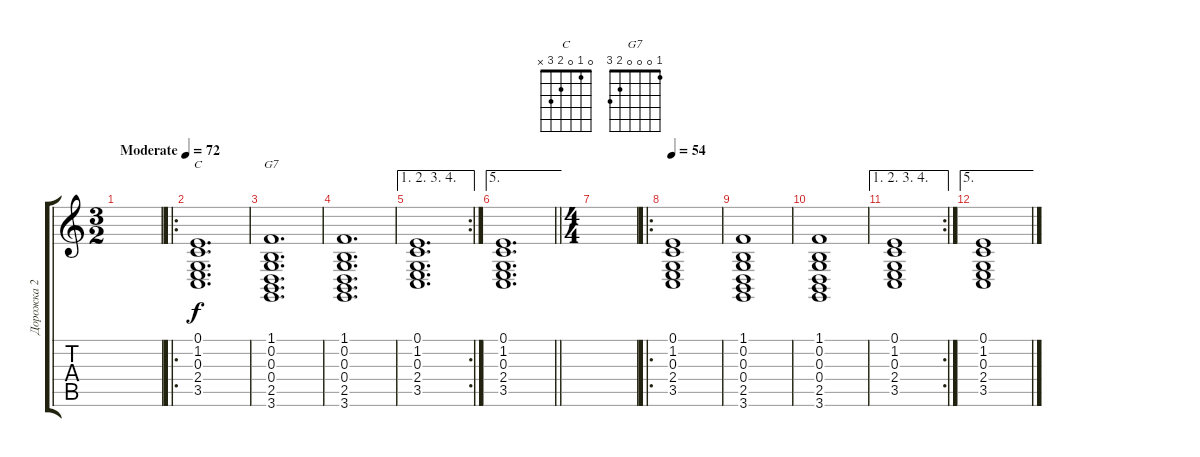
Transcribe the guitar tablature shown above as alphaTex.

\track ("Дорожка 2" "Дорожка 2") {instrument stringensemble1}
\staff {score tabs}
\tuning (E4 B3 G3 D3 A2 E2) {hide}
\chord ("C" 0 1 0 2 3 x)
\chord ("G7" 1 0 0 0 2 3)
\ts (3 2)
\tempo (72 "Moderate")
\clef g2
\ks c
|
\ro
(0.1 1.2 0.3 2.4 3.5).1{d ch "C"} |
(1.1 0.2 0.3 0.4 2.5 3.6).1{d ch "G7"} |
(1.1 0.2 0.3 0.4 2.5 3.6).1{d} |
\ae (1 2 3 4)
\rc 2
(0.1 1.2 0.3 2.4 3.5).1{d} |
\ae 5
\barLineRight lightlight
(0.1 1.2 0.3 2.4 3.5).1{d} |
\ts (4 4)
|
\ro
\tempo 54
(0.1 1.2 0.3 2.4 3.5).1 |
(1.1 0.2 0.3 0.4 2.5 3.6).1 |
(1.1 0.2 0.3 0.4 2.5 3.6).1 |
\ae (1 2 3 4)
\rc 2
(0.1 1.2 0.3 2.4 3.5).1 |
\ae 5
(0.1 1.2 0.3 2.4 3.5).1
